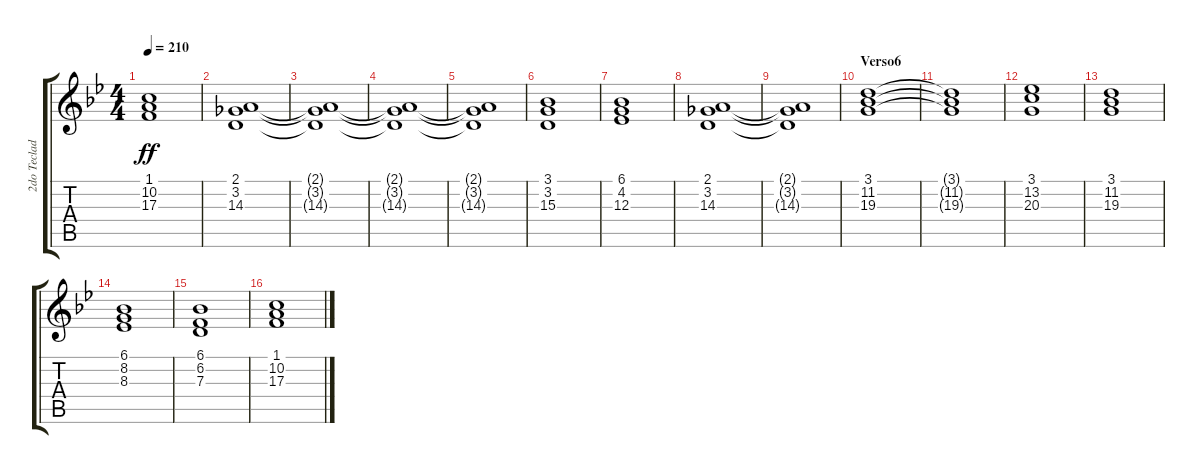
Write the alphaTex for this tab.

\track ("2do Teclado" "2do Teclad") {instrument stringensemble1}
\staff {score tabs}
\tuning (E4 B3 G3 D3 A2 E2) {hide}
\ts (4 4)
\tempo 210
\clef g2
\ks gminor
(1.1{t} 10.2{t} 17.3{t}).1{dy ff} |
(2.1 3.2 14.3).1 |
(2.1{t} 3.2{t} 14.3{t}).1 |
(2.1{t} 3.2{t} 14.3{t}).1 |
(2.1{t} 3.2{t} 14.3{t}).1 |
(3.1 3.2 15.3).1 |
(6.1 4.2 12.3).1 |
(2.1 3.2 14.3).1 |
(2.1{t} 3.2{t} 14.3{t}).1 |
\section ("" "Verso6")
(3.1 11.2 19.3).1 |
(3.1{t} 11.2{t} 19.3{t}).1 |
(3.1 13.2 20.3).1 |
(3.1 11.2 19.3).1 |
(6.1 8.2 8.3).1 |
(6.1 6.2 7.3).1 |
(1.1 10.2 17.3).1
